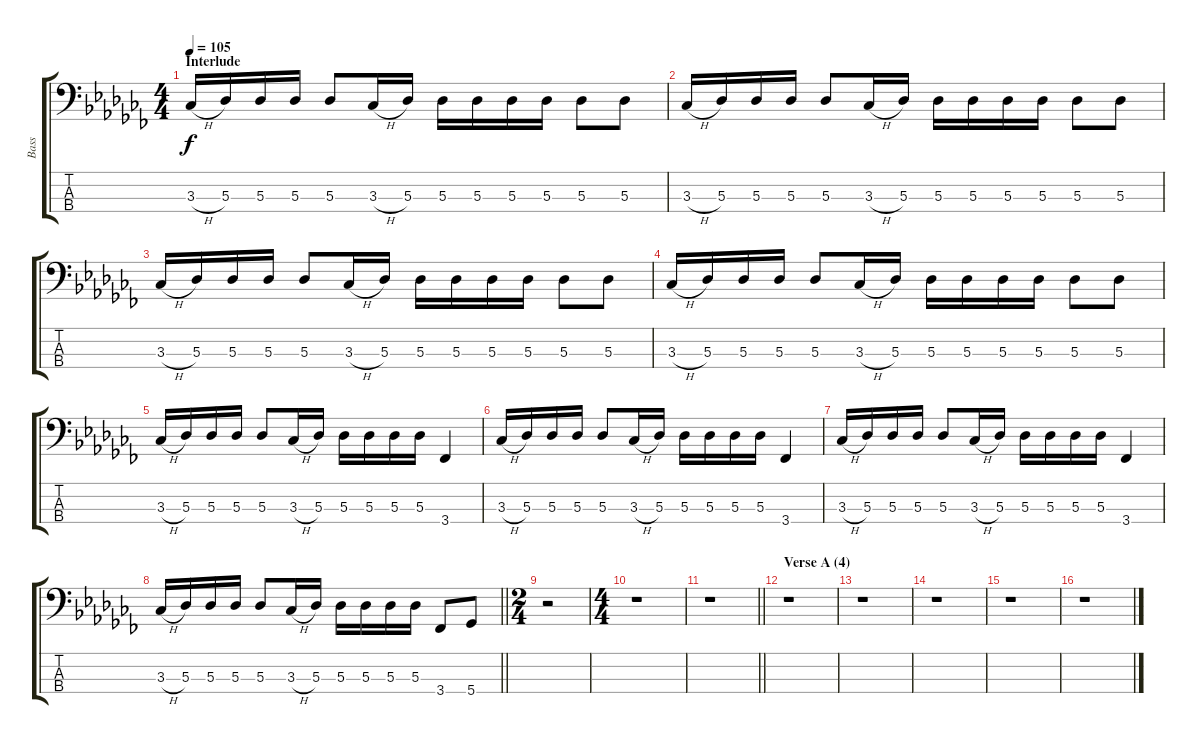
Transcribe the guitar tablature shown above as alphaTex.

\track ("Bass" "Bass") {instrument electricbasspick}
\staff {score tabs}
\tuning (Gb2 Db2 Ab1 Db1) {hide}
\ts (4 4)
\section ("" "Interlude")
\tempo 105
\clef f4
\ks abminor
3.3{h}.16{dy f} 5.3.16 5.3.16 5.3.16 5.3.8 3.3{h}.16 5.3.16 5.3.16 5.3.16 5.3.16 5.3.16 5.3.8 5.3.8 |
3.3{h}.16 5.3.16 5.3.16 5.3.16 5.3.8 3.3{h}.16 5.3.16 5.3.16 5.3.16 5.3.16 5.3.16 5.3.8 5.3.8 |
3.3{h}.16 5.3.16 5.3.16 5.3.16 5.3.8 3.3{h}.16 5.3.16 5.3.16 5.3.16 5.3.16 5.3.16 5.3.8 5.3.8 |
3.3{h}.16 5.3.16 5.3.16 5.3.16 5.3.8 3.3{h}.16 5.3.16 5.3.16 5.3.16 5.3.16 5.3.16 5.3.8 5.3.8 |
3.3{h}.16 5.3.16 5.3.16 5.3.16 5.3.8 3.3{h}.16 5.3.16 5.3.16 5.3.16 5.3.16 5.3.16 3.4.4 |
3.3{h}.16 5.3.16 5.3.16 5.3.16 5.3.8 3.3{h}.16 5.3.16 5.3.16 5.3.16 5.3.16 5.3.16 3.4.4 |
3.3{h}.16 5.3.16 5.3.16 5.3.16 5.3.8 3.3{h}.16 5.3.16 5.3.16 5.3.16 5.3.16 5.3.16 3.4.4 |
\barLineRight lightlight
3.3{h}.16 5.3.16 5.3.16 5.3.16 5.3.8 3.3{h}.16 5.3.16 5.3.16 5.3.16 5.3.16 5.3.16 3.4.8 5.4.8 |
\ts (2 4)
r.2 |
\ts (4 4)
r.1 |
\barLineRight lightlight
r.1 |
\section ("" "Verse A (4)")
r.1 |
r.1 |
r.1 |
r.1 |
r.1
